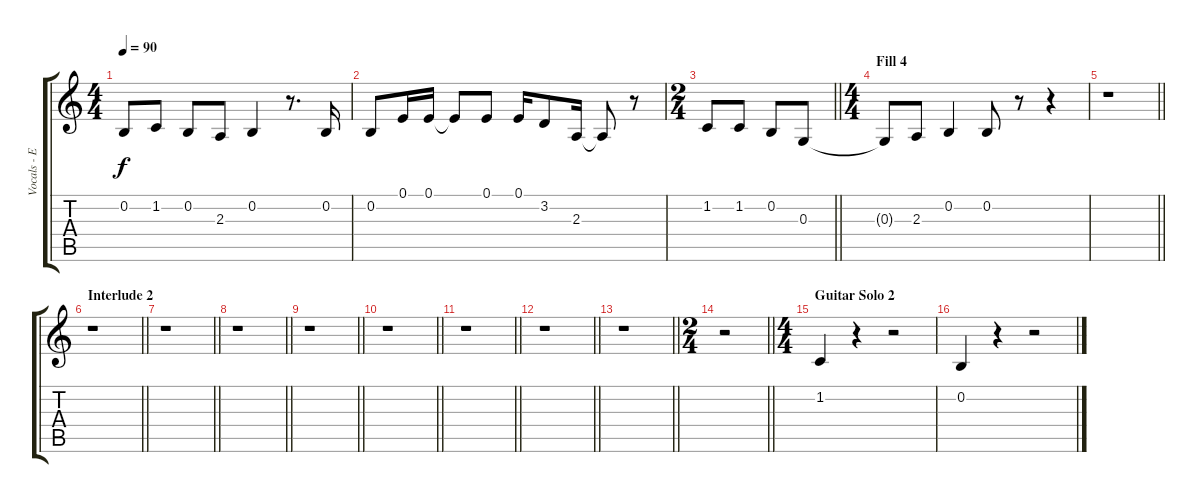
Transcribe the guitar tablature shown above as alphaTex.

\track ("Vocals - Eric" "Vocals - E") {instrument flute}
\staff {score tabs}
\tuning (E4 B3 G3 D3 A2 E2) {hide}
\ts (4 4)
\tempo 90
\clef g2
\ks c
0.2.8{dy f} 1.2.8 0.2.8 2.3.8 0.2.4 r.8{d} 0.2.16 |
0.2.8 0.1.16 0.1.16 0.1{t}.8 0.1.8 0.1.16 3.2.8 2.3.16 2.3{t}.8 r.8 |
\ts (2 4)
\barLineRight lightlight
1.2.8 1.2.8 0.2.8 0.3.8 |
\ts (4 4)
\section ("" "Fill 4")
0.3{t}.8 2.3.8 0.2.4 0.2.8 r.8 r.4 |
\barLineRight lightlight
r.1 |
\section ("" "Interlude 2")
\barLineRight lightlight
r.1 |
\barLineRight lightlight
r.1 |
\barLineRight lightlight
r.1 |
\barLineRight lightlight
r.1 |
\barLineRight lightlight
r.1 |
\barLineRight lightlight
r.1 |
\barLineRight lightlight
r.1 |
\barLineRight lightlight
r.1 |
\ts (2 4)
\barLineRight lightlight
r.2 |
\ts (4 4)
\section ("" "Guitar Solo 2")
1.2.4 r.4 r.2 |
0.2.4 r.4 r.2
